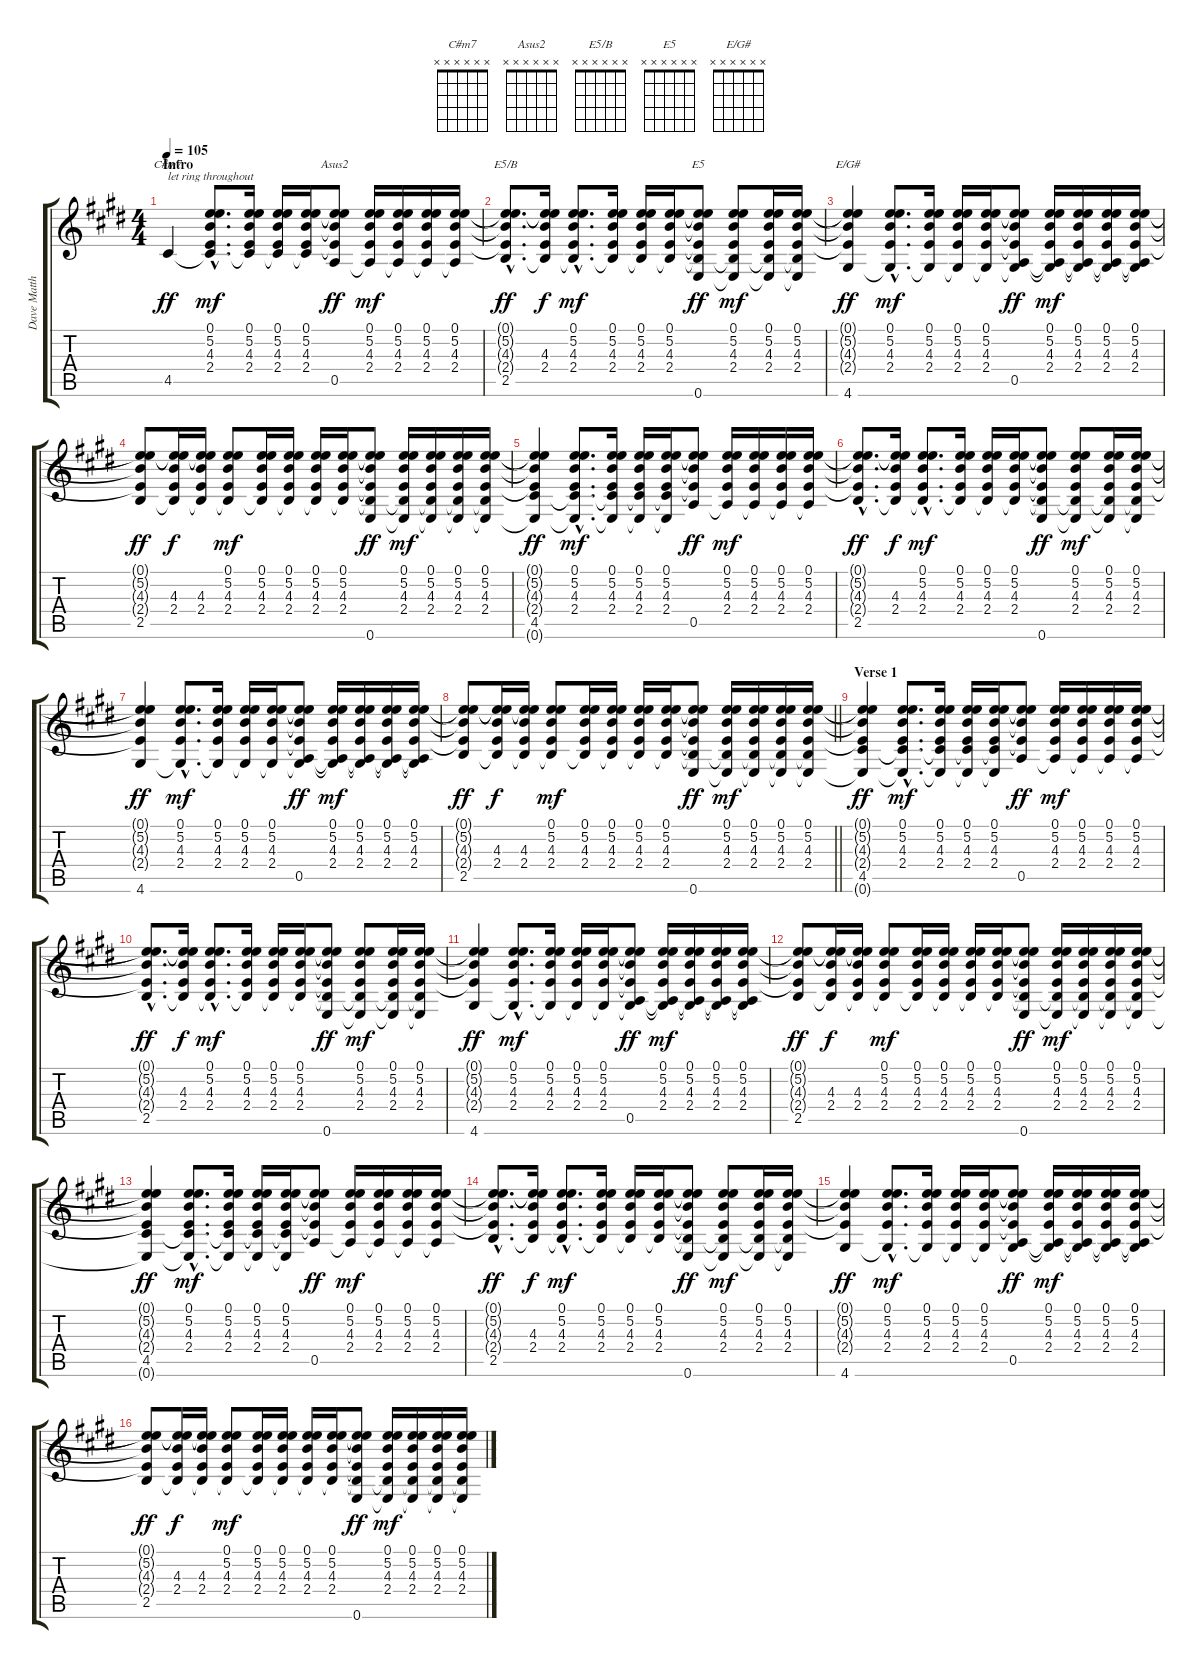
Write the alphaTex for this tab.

\track ("Dave Matthews" "Dave Matth") {instrument acousticguitarsteel}
\staff {score tabs}
\tuning (E4 B3 G3 D3 A2 E2) {hide}
\chord ("C#m7" x x x x x x)
\chord ("Asus2" x x x x x x)
\chord ("E5/B" x x x x x x)
\chord ("E5" x x x x x x)
\chord ("E/G#" x x x x x x)
\ts (4 4)
\section ("" "Intro")
\tempo 105
\clef g2
\ks c#minor
4.5.4{ch "C#m7" txt "let ring throughout" dy ff instrument acousticguitarsteel} (0.1{hac} 5.2{hac} 4.3{hac} 2.4{hac} 4.5{hac t}).8{d dy mf} (0.1 5.2 4.3 2.4 4.5{t}).16 (0.1 5.2 4.3 2.4 4.5{t}).16 (0.1 5.2 4.3 2.4 4.5{t}).16 (0.1{t} 5.2{t} 4.3{t} 2.4{t} 0.5).8{ch "Asus2" dy ff} (0.1 5.2 4.3 2.4 0.5{t}).16{dy mf} (0.1 5.2 4.3 2.4 0.5{t}).16 (0.1 5.2 4.3 2.4 0.5{t}).16 (0.1 5.2 4.3 2.4 0.5{t}).16 |
(0.1{hac t} 5.2{hac t} 4.3{hac t} 2.4{hac t} 2.5{hac}).8{d ch "E5/B" dy ff} (0.1{t} 5.2{t} 4.3 2.4 2.5{t}).16{dy f} (0.1{hac} 5.2{hac} 4.3{hac} 2.4{hac} 2.5{hac t}).8{d dy mf} (0.1 5.2 4.3 2.4 2.5{t}).16 (0.1 5.2 4.3 2.4 2.5{t}).16 (0.1 5.2 4.3 2.4 2.5{t}).16 (0.1{t} 5.2{t} 4.3{t} 2.4{t} 2.5{t} 0.6).8{ch "E5" dy ff} (0.1 5.2 4.3 2.4 2.5{t} 0.6{t}).8{dy mf} (0.1 5.2 4.3 2.4 2.5{t} 0.6{t}).16 (0.1 5.2 4.3 2.4 2.5{t} 0.6{t}).16 |
(0.1{t} 5.2{t} 4.3{t} 2.4{t} 4.6).4{ch "E/G#" dy ff} (0.1{hac} 5.2{hac} 4.3{hac} 2.4{hac} 4.6{hac t}).8{d dy mf} (0.1 5.2 4.3 2.4 4.6{t}).16 (0.1 5.2 4.3 2.4 4.6{t}).16 (0.1 5.2 4.3 2.4 4.6{t}).16 (0.1{t} 5.2{t} 4.3{t} 2.4{t} 0.5 4.6{t}).8{dy ff} (0.1 5.2 4.3 2.4 0.5{t} 4.6{t}).16{dy mf} (0.1 5.2 4.3 2.4 0.5{t} 4.6{t}).16 (0.1 5.2 4.3 2.4 0.5{t} 4.6{t}).16 (0.1 5.2 4.3 2.4 0.5{t} 4.6{t}).16 |
(0.1{t} 5.2{t} 4.3{t} 2.4{t} 2.5).8{dy ff} (0.1{t} 5.2{t} 4.3 2.4 2.5{t}).16{dy f} (0.1{t} 5.2{t} 4.3 2.4 2.5{t}).16 (0.1 5.2 4.3 2.4 2.5{t}).8{dy mf} (0.1 5.2 4.3 2.4 2.5{t}).16 (0.1 5.2 4.3 2.4 2.5{t}).16 (0.1 5.2 4.3 2.4 2.5{t}).16 (0.1 5.2 4.3 2.4 2.5{t}).16 (0.1{t} 5.2{t} 4.3{t} 2.4{t} 2.5{t} 0.6).8{dy ff} (0.1 5.2 4.3 2.4 2.5{t} 0.6{t}).16{dy mf} (0.1 5.2 4.3 2.4 2.5{t} 0.6{t}).16 (0.1 5.2 4.3 2.4 2.5{t} 0.6{t}).16 (0.1 5.2 4.3 2.4 2.5{t} 0.6{t}).16 |
(0.1{t} 5.2{t} 4.3{t} 2.4{t} 4.5 0.6{t}).4{dy ff} (0.1{hac} 5.2{hac} 4.3{hac} 2.4{hac} 4.5{hac t} 0.6{hac t}).8{d dy mf} (0.1 5.2 4.3 2.4 4.5{t} 0.6{t}).16 (0.1 5.2 4.3 2.4 4.5{t} 0.6{t}).16 (0.1 5.2 4.3 2.4 4.5{t} 0.6{t}).16 (0.1{t} 5.2{t} 4.3{t} 2.4{t} 0.5).8{dy ff} (0.1 5.2 4.3 2.4 0.5{t}).16{dy mf} (0.1 5.2 4.3 2.4 0.5{t}).16 (0.1 5.2 4.3 2.4 0.5{t}).16 (0.1 5.2 4.3 2.4 0.5{t}).16 |
(0.1{hac t} 5.2{hac t} 4.3{hac t} 2.4{hac t} 2.5{hac}).8{d dy ff} (0.1{t} 5.2{t} 4.3 2.4 2.5{t}).16{dy f} (0.1{hac} 5.2{hac} 4.3{hac} 2.4{hac} 2.5{hac t}).8{d dy mf} (0.1 5.2 4.3 2.4 2.5{t}).16 (0.1 5.2 4.3 2.4 2.5{t}).16 (0.1 5.2 4.3 2.4 2.5{t}).16 (0.1{t} 5.2{t} 4.3{t} 2.4{t} 2.5{t} 0.6).8{dy ff} (0.1 5.2 4.3 2.4 2.5{t} 0.6{t}).8{dy mf} (0.1 5.2 4.3 2.4 2.5{t} 0.6{t}).16 (0.1 5.2 4.3 2.4 2.5{t} 0.6{t}).16 |
(0.1{t} 5.2{t} 4.3{t} 2.4{t} 4.6).4{dy ff} (0.1{hac} 5.2{hac} 4.3{hac} 2.4{hac} 4.6{hac t}).8{d dy mf} (0.1 5.2 4.3 2.4 4.6{t}).16 (0.1 5.2 4.3 2.4 4.6{t}).16 (0.1 5.2 4.3 2.4 4.6{t}).16 (0.1{t} 5.2{t} 4.3{t} 2.4{t} 0.5 4.6{t}).8{dy ff} (0.1 5.2 4.3 2.4 0.5{t} 4.6{t}).16{dy mf} (0.1 5.2 4.3 2.4 0.5{t} 4.6{t}).16 (0.1 5.2 4.3 2.4 0.5{t} 4.6{t}).16 (0.1 5.2 4.3 2.4 0.5{t} 4.6{t}).16 |
\barLineRight lightlight
(0.1{t} 5.2{t} 4.3{t} 2.4{t} 2.5).8{dy ff} (0.1{t} 5.2{t} 4.3 2.4 2.5{t}).16{dy f} (0.1{t} 5.2{t} 4.3 2.4 2.5{t}).16 (0.1 5.2 4.3 2.4 2.5{t}).8{dy mf} (0.1 5.2 4.3 2.4 2.5{t}).16 (0.1 5.2 4.3 2.4 2.5{t}).16 (0.1 5.2 4.3 2.4 2.5{t}).16 (0.1 5.2 4.3 2.4 2.5{t}).16 (0.1{t} 5.2{t} 4.3{t} 2.4{t} 2.5{t} 0.6).8{dy ff} (0.1 5.2 4.3 2.4 2.5{t} 0.6{t}).16{dy mf} (0.1 5.2 4.3 2.4 2.5{t} 0.6{t}).16 (0.1 5.2 4.3 2.4 2.5{t} 0.6{t}).16 (0.1 5.2 4.3 2.4 2.5{t} 0.6{t}).16 |
\section ("" "Verse 1")
(0.1{t} 5.2{t} 4.3{t} 2.4{t} 4.5 0.6{t}).4{dy ff} (0.1{hac} 5.2{hac} 4.3{hac} 2.4{hac} 4.5{hac t} 0.6{hac t}).8{d dy mf} (0.1 5.2 4.3 2.4 4.5{t} 0.6{t}).16 (0.1 5.2 4.3 2.4 4.5{t} 0.6{t}).16 (0.1 5.2 4.3 2.4 4.5{t} 0.6{t}).16 (0.1{t} 5.2{t} 4.3{t} 2.4{t} 0.5).8{dy ff} (0.1 5.2 4.3 2.4 0.5{t}).16{dy mf} (0.1 5.2 4.3 2.4 0.5{t}).16 (0.1 5.2 4.3 2.4 0.5{t}).16 (0.1 5.2 4.3 2.4 0.5{t}).16 |
(0.1{hac t} 5.2{hac t} 4.3{hac t} 2.4{hac t} 2.5{hac}).8{d dy ff} (0.1{t} 5.2{t} 4.3 2.4 2.5{t}).16{dy f} (0.1{hac} 5.2{hac} 4.3{hac} 2.4{hac} 2.5{hac t}).8{d dy mf} (0.1 5.2 4.3 2.4 2.5{t}).16 (0.1 5.2 4.3 2.4 2.5{t}).16 (0.1 5.2 4.3 2.4 2.5{t}).16 (0.1{t} 5.2{t} 4.3{t} 2.4{t} 2.5{t} 0.6).8{dy ff} (0.1 5.2 4.3 2.4 2.5{t} 0.6{t}).8{dy mf} (0.1 5.2 4.3 2.4 2.5{t} 0.6{t}).16 (0.1 5.2 4.3 2.4 2.5{t} 0.6{t}).16 |
(0.1{t} 5.2{t} 4.3{t} 2.4{t} 4.6).4{dy ff} (0.1{hac} 5.2{hac} 4.3{hac} 2.4{hac} 4.6{hac t}).8{d dy mf} (0.1 5.2 4.3 2.4 4.6{t}).16 (0.1 5.2 4.3 2.4 4.6{t}).16 (0.1 5.2 4.3 2.4 4.6{t}).16 (0.1{t} 5.2{t} 4.3{t} 2.4{t} 0.5 4.6{t}).8{dy ff} (0.1 5.2 4.3 2.4 0.5{t} 4.6{t}).16{dy mf} (0.1 5.2 4.3 2.4 0.5{t} 4.6{t}).16 (0.1 5.2 4.3 2.4 0.5{t} 4.6{t}).16 (0.1 5.2 4.3 2.4 0.5{t} 4.6{t}).16 |
(0.1{t} 5.2{t} 4.3{t} 2.4{t} 2.5).8{dy ff} (0.1{t} 5.2{t} 4.3 2.4 2.5{t}).16{dy f} (0.1{t} 5.2{t} 4.3 2.4 2.5{t}).16 (0.1 5.2 4.3 2.4 2.5{t}).8{dy mf} (0.1 5.2 4.3 2.4 2.5{t}).16 (0.1 5.2 4.3 2.4 2.5{t}).16 (0.1 5.2 4.3 2.4 2.5{t}).16 (0.1 5.2 4.3 2.4 2.5{t}).16 (0.1{t} 5.2{t} 4.3{t} 2.4{t} 2.5{t} 0.6).8{dy ff} (0.1 5.2 4.3 2.4 2.5{t} 0.6{t}).16{dy mf} (0.1 5.2 4.3 2.4 2.5{t} 0.6{t}).16 (0.1 5.2 4.3 2.4 2.5{t} 0.6{t}).16 (0.1 5.2 4.3 2.4 2.5{t} 0.6{t}).16 |
(0.1{t} 5.2{t} 4.3{t} 2.4{t} 4.5 0.6{t}).4{dy ff} (0.1{hac} 5.2{hac} 4.3{hac} 2.4{hac} 4.5{hac t} 0.6{hac t}).8{d dy mf} (0.1 5.2 4.3 2.4 4.5{t} 0.6{t}).16 (0.1 5.2 4.3 2.4 4.5{t} 0.6{t}).16 (0.1 5.2 4.3 2.4 4.5{t} 0.6{t}).16 (0.1{t} 5.2{t} 4.3{t} 2.4{t} 0.5).8{dy ff} (0.1 5.2 4.3 2.4 0.5{t}).16{dy mf} (0.1 5.2 4.3 2.4 0.5{t}).16 (0.1 5.2 4.3 2.4 0.5{t}).16 (0.1 5.2 4.3 2.4 0.5{t}).16 |
(0.1{hac t} 5.2{hac t} 4.3{hac t} 2.4{hac t} 2.5{hac}).8{d dy ff} (0.1{t} 5.2{t} 4.3 2.4 2.5{t}).16{dy f} (0.1{hac} 5.2{hac} 4.3{hac} 2.4{hac} 2.5{hac t}).8{d dy mf} (0.1 5.2 4.3 2.4 2.5{t}).16 (0.1 5.2 4.3 2.4 2.5{t}).16 (0.1 5.2 4.3 2.4 2.5{t}).16 (0.1{t} 5.2{t} 4.3{t} 2.4{t} 2.5{t} 0.6).8{dy ff} (0.1 5.2 4.3 2.4 2.5{t} 0.6{t}).8{dy mf} (0.1 5.2 4.3 2.4 2.5{t} 0.6{t}).16 (0.1 5.2 4.3 2.4 2.5{t} 0.6{t}).16 |
(0.1{t} 5.2{t} 4.3{t} 2.4{t} 4.6).4{dy ff} (0.1{hac} 5.2{hac} 4.3{hac} 2.4{hac} 4.6{hac t}).8{d dy mf} (0.1 5.2 4.3 2.4 4.6{t}).16 (0.1 5.2 4.3 2.4 4.6{t}).16 (0.1 5.2 4.3 2.4 4.6{t}).16 (0.1{t} 5.2{t} 4.3{t} 2.4{t} 0.5 4.6{t}).8{dy ff} (0.1 5.2 4.3 2.4 0.5{t} 4.6{t}).16{dy mf} (0.1 5.2 4.3 2.4 0.5{t} 4.6{t}).16 (0.1 5.2 4.3 2.4 0.5{t} 4.6{t}).16 (0.1 5.2 4.3 2.4 0.5{t} 4.6{t}).16 |
(0.1{t} 5.2{t} 4.3{t} 2.4{t} 2.5).8{dy ff} (0.1{t} 5.2{t} 4.3 2.4 2.5{t}).16{dy f} (0.1{t} 5.2{t} 4.3 2.4 2.5{t}).16 (0.1 5.2 4.3 2.4 2.5{t}).8{dy mf} (0.1 5.2 4.3 2.4 2.5{t}).16 (0.1 5.2 4.3 2.4 2.5{t}).16 (0.1 5.2 4.3 2.4 2.5{t}).16 (0.1 5.2 4.3 2.4 2.5{t}).16 (0.1{t} 5.2{t} 4.3{t} 2.4{t} 2.5{t} 0.6).8{dy ff} (0.1 5.2 4.3 2.4 2.5{t} 0.6{t}).16{dy mf} (0.1 5.2 4.3 2.4 2.5{t} 0.6{t}).16 (0.1 5.2 4.3 2.4 2.5{t} 0.6{t}).16 (0.1 5.2 4.3 2.4 2.5{t} 0.6{t}).16
